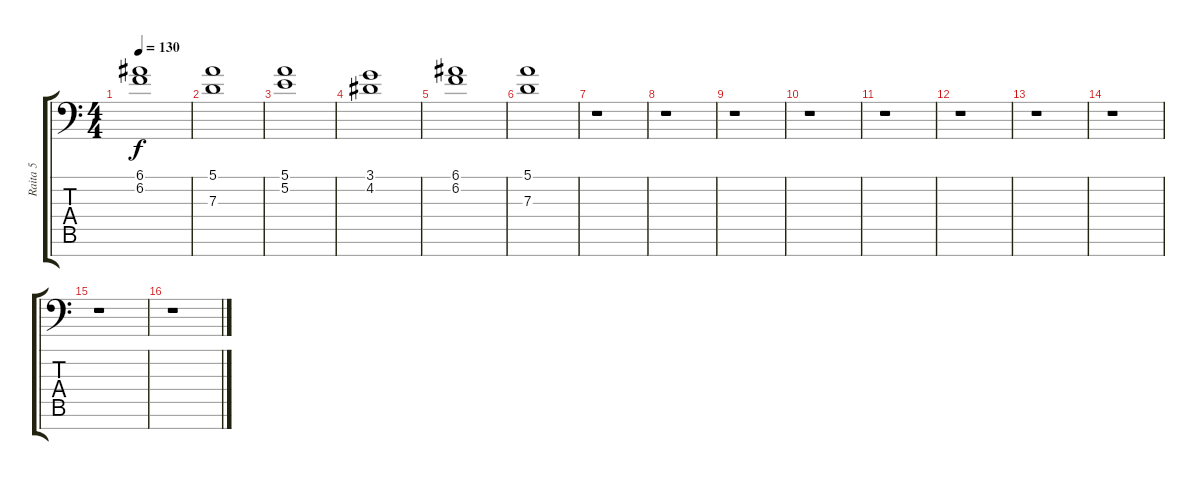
\track ("Raita 5" "Raita 5") {instrument shakuhachi}
\staff {score tabs}
\tuning (E4 B3 G3 D3 A2 E2 C-1) {hide}
\ts (4 4)
\tempo 130
\clef f4
\ks c
(6.1 6.2).1{dy f} |
(5.1 7.3).1 |
(5.1 5.2).1 |
(3.1 4.2).1 |
(6.1 6.2).1 |
(5.1 7.3).1 |
r.1 |
r.1 |
r.1 |
r.1 |
r.1 |
r.1 |
r.1 |
r.1 |
r.1 |
r.1
